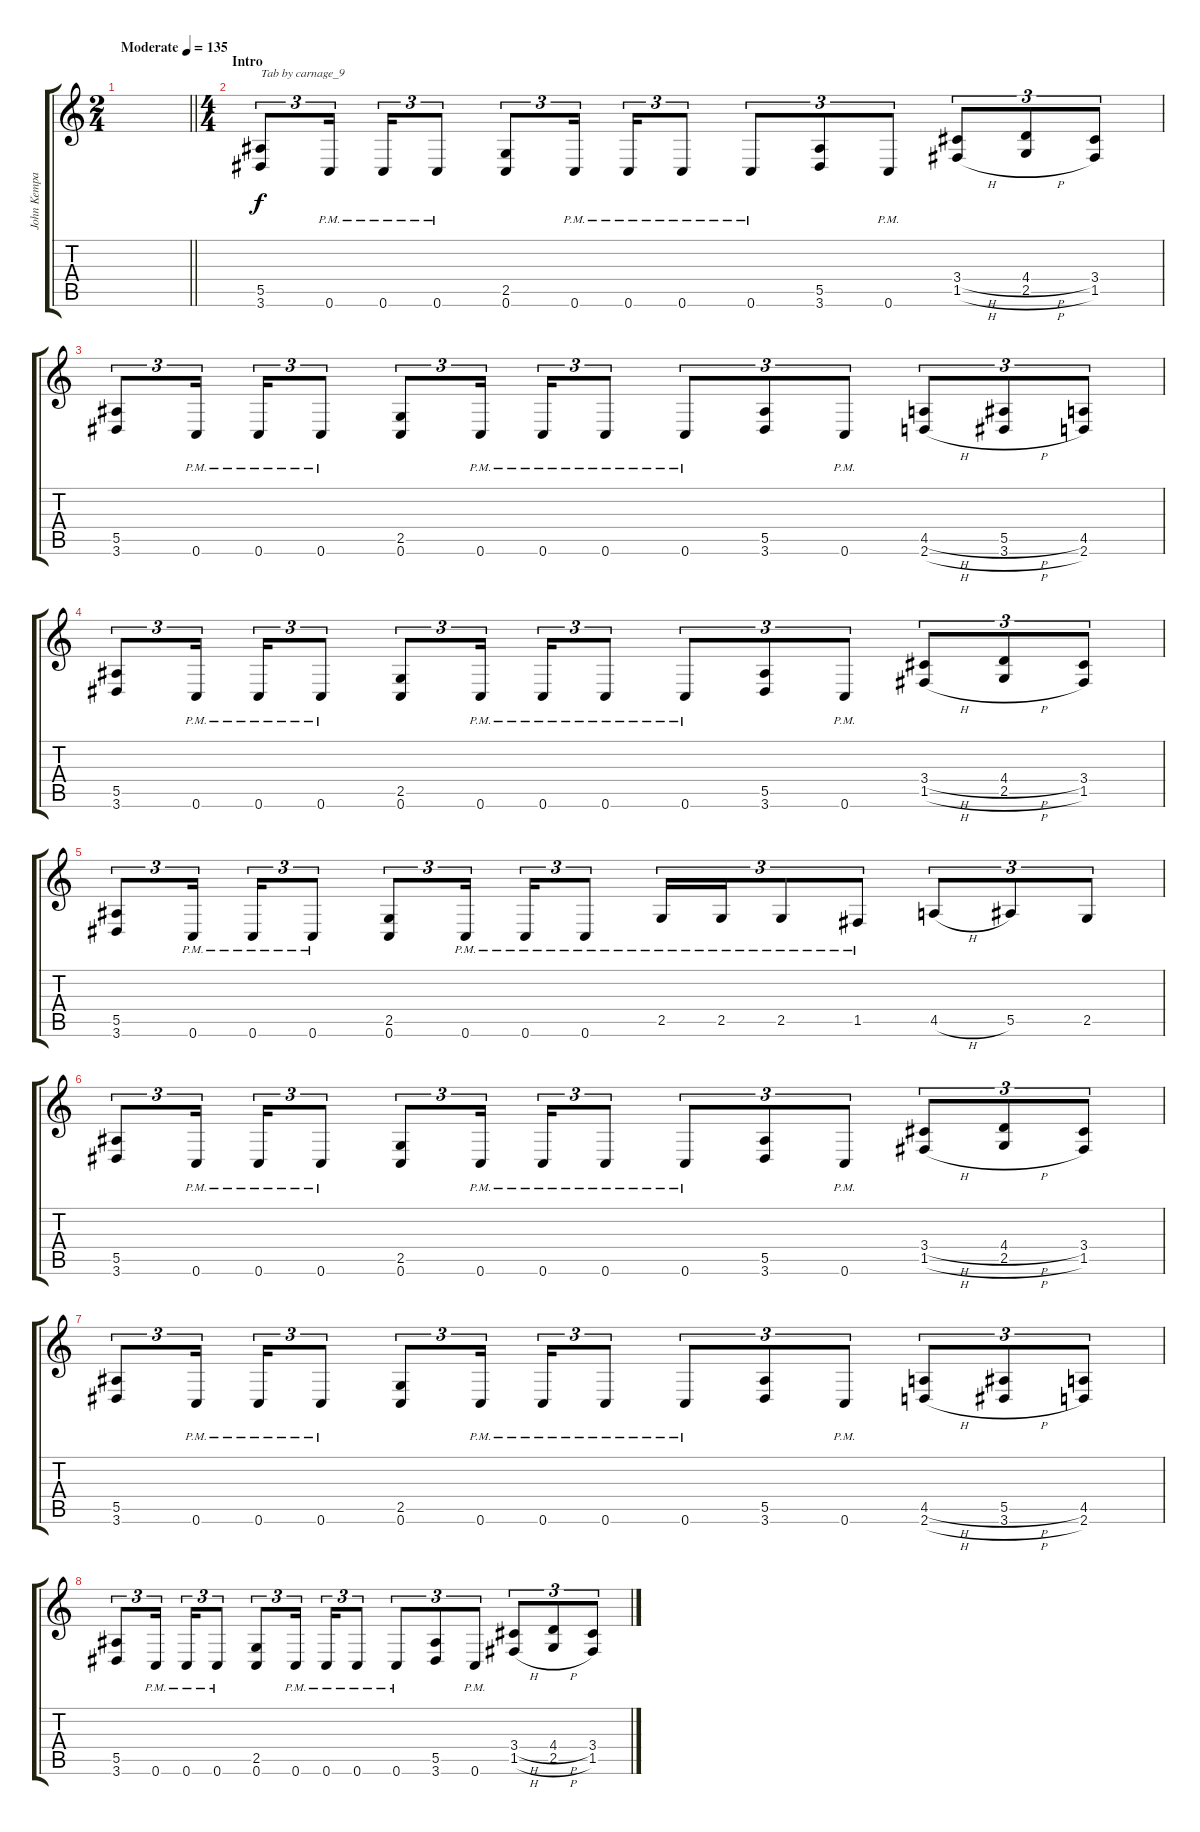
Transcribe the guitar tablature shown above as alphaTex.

\track ("John Kempainen" "John Kempa") {instrument overdrivenguitar}
\staff {score tabs}
\tuning (C4 G3 Eb3 Bb2 F2 C2) {hide}
\ts (2 4)
\tempo (135 "Moderate")
\clef g2
\barLineRight lightlight
\ks c
|
\ts (4 4)
\section ("" "Intro")
(5.5 3.6).8{tu (3 2) txt "Tab by carnage_9"} 0.6{pm}.16{tu (3 2) beam splitsecondary} 0.6{pm}.16{tu (3 2)} 0.6{pm}.8{tu (3 2)} (2.5 0.6).8{tu (3 2)} 0.6{pm}.16{tu (3 2) beam splitsecondary} 0.6{pm}.16{tu (3 2)} 0.6{pm}.8{tu (3 2)} 0.6{pm}.8{tu (3 2)} (5.5 3.6).8{tu (3 2)} 0.6{pm}.8{tu (3 2)} (3.4{h} 1.5{h}).8{tu (3 2)} (4.4{h} 2.5{h}).8{tu (3 2)} (3.4 1.5).8{tu (3 2)} |
(5.5 3.6).8{tu (3 2)} 0.6{pm}.16{tu (3 2) beam splitsecondary} 0.6{pm}.16{tu (3 2)} 0.6{pm}.8{tu (3 2)} (2.5 0.6).8{tu (3 2)} 0.6{pm}.16{tu (3 2) beam splitsecondary} 0.6{pm}.16{tu (3 2)} 0.6{pm}.8{tu (3 2)} 0.6{pm}.8{tu (3 2)} (5.5 3.6).8{tu (3 2)} 0.6{pm}.8{tu (3 2)} (4.5{h} 2.6{h}).8{tu (3 2)} (5.5{h} 3.6{h}).8{tu (3 2)} (4.5 2.6).8{tu (3 2)} |
(5.5 3.6).8{tu (3 2)} 0.6{pm}.16{tu (3 2) beam splitsecondary} 0.6{pm}.16{tu (3 2)} 0.6{pm}.8{tu (3 2)} (2.5 0.6).8{tu (3 2)} 0.6{pm}.16{tu (3 2) beam splitsecondary} 0.6{pm}.16{tu (3 2)} 0.6{pm}.8{tu (3 2)} 0.6{pm}.8{tu (3 2)} (5.5 3.6).8{tu (3 2)} 0.6{pm}.8{tu (3 2)} (3.4{h} 1.5{h}).8{tu (3 2)} (4.4{h} 2.5{h}).8{tu (3 2)} (3.4 1.5).8{tu (3 2)} |
(5.5 3.6).8{tu (3 2)} 0.6{pm}.16{tu (3 2) beam splitsecondary} 0.6{pm}.16{tu (3 2)} 0.6{pm}.8{tu (3 2)} (2.5 0.6).8{tu (3 2)} 0.6{pm}.16{tu (3 2) beam splitsecondary} 0.6{pm}.16{tu (3 2)} 0.6{pm}.8{tu (3 2)} 2.5{pm}.16{tu (3 2)} 2.5{pm}.16{tu (3 2)} 2.5{pm}.8{tu (3 2)} 1.5{pm}.8{tu (3 2)} 4.5{h}.8{tu (3 2)} 5.5.8{tu (3 2)} 2.5.8{tu (3 2)} |
(5.5 3.6).8{tu (3 2)} 0.6{pm}.16{tu (3 2) beam splitsecondary} 0.6{pm}.16{tu (3 2)} 0.6{pm}.8{tu (3 2)} (2.5 0.6).8{tu (3 2)} 0.6{pm}.16{tu (3 2) beam splitsecondary} 0.6{pm}.16{tu (3 2)} 0.6{pm}.8{tu (3 2)} 0.6{pm}.8{tu (3 2)} (5.5 3.6).8{tu (3 2)} 0.6{pm}.8{tu (3 2)} (3.4{h} 1.5{h}).8{tu (3 2)} (4.4{h} 2.5{h}).8{tu (3 2)} (3.4 1.5).8{tu (3 2)} |
(5.5 3.6).8{tu (3 2)} 0.6{pm}.16{tu (3 2) beam splitsecondary} 0.6{pm}.16{tu (3 2)} 0.6{pm}.8{tu (3 2)} (2.5 0.6).8{tu (3 2)} 0.6{pm}.16{tu (3 2) beam splitsecondary} 0.6{pm}.16{tu (3 2)} 0.6{pm}.8{tu (3 2)} 0.6{pm}.8{tu (3 2)} (5.5 3.6).8{tu (3 2)} 0.6{pm}.8{tu (3 2)} (4.5{h} 2.6{h}).8{tu (3 2)} (5.5{h} 3.6{h}).8{tu (3 2)} (4.5 2.6).8{tu (3 2)} |
(5.5 3.6).8{tu (3 2)} 0.6{pm}.16{tu (3 2) beam splitsecondary} 0.6{pm}.16{tu (3 2)} 0.6{pm}.8{tu (3 2)} (2.5 0.6).8{tu (3 2)} 0.6{pm}.16{tu (3 2) beam splitsecondary} 0.6{pm}.16{tu (3 2)} 0.6{pm}.8{tu (3 2)} 0.6{pm}.8{tu (3 2)} (5.5 3.6).8{tu (3 2)} 0.6{pm}.8{tu (3 2)} (3.4{h} 1.5{h}).8{tu (3 2)} (4.4{h} 2.5{h}).8{tu (3 2)} (3.4 1.5).8{tu (3 2)}
